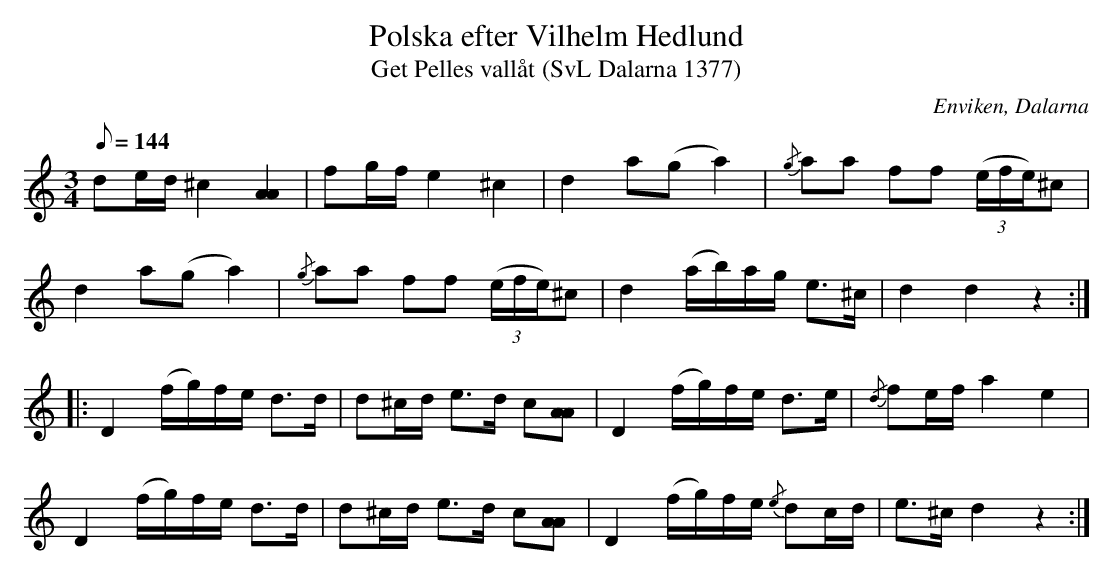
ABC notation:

X:1
T:Polska efter Vilhelm Hedlund
T:Get Pelles vallåt (SvL Dalarna 1377)
O:Enviken, Dalarna
M:3/4
L:1/8
Q:144
K:Ddor
de/d/ ^c2 [AA]2|fg/f/ e2 ^c2|d2 a(g a2)|{/g}aa ff (3(e/f/e/)^c|
d2 a(g a2)|{/g}aa ff (3(e/f/e/)^c|d2 (a/b/)a/g/ e>^c|d2 d2 z2:|
|:D2 (f/g/)f/e/ d>d|d^c/d/ e>d c[AA]|D2 (f/g/)f/e/  d>e|{/d}fe/f/ a2 e2|
D2 (f/g/)f/e/ d>d|d^c/d/ e>d c[AA]|D2 (f/g/)f/e/ {/e}dc/d/|e>^c d2 z2:|
